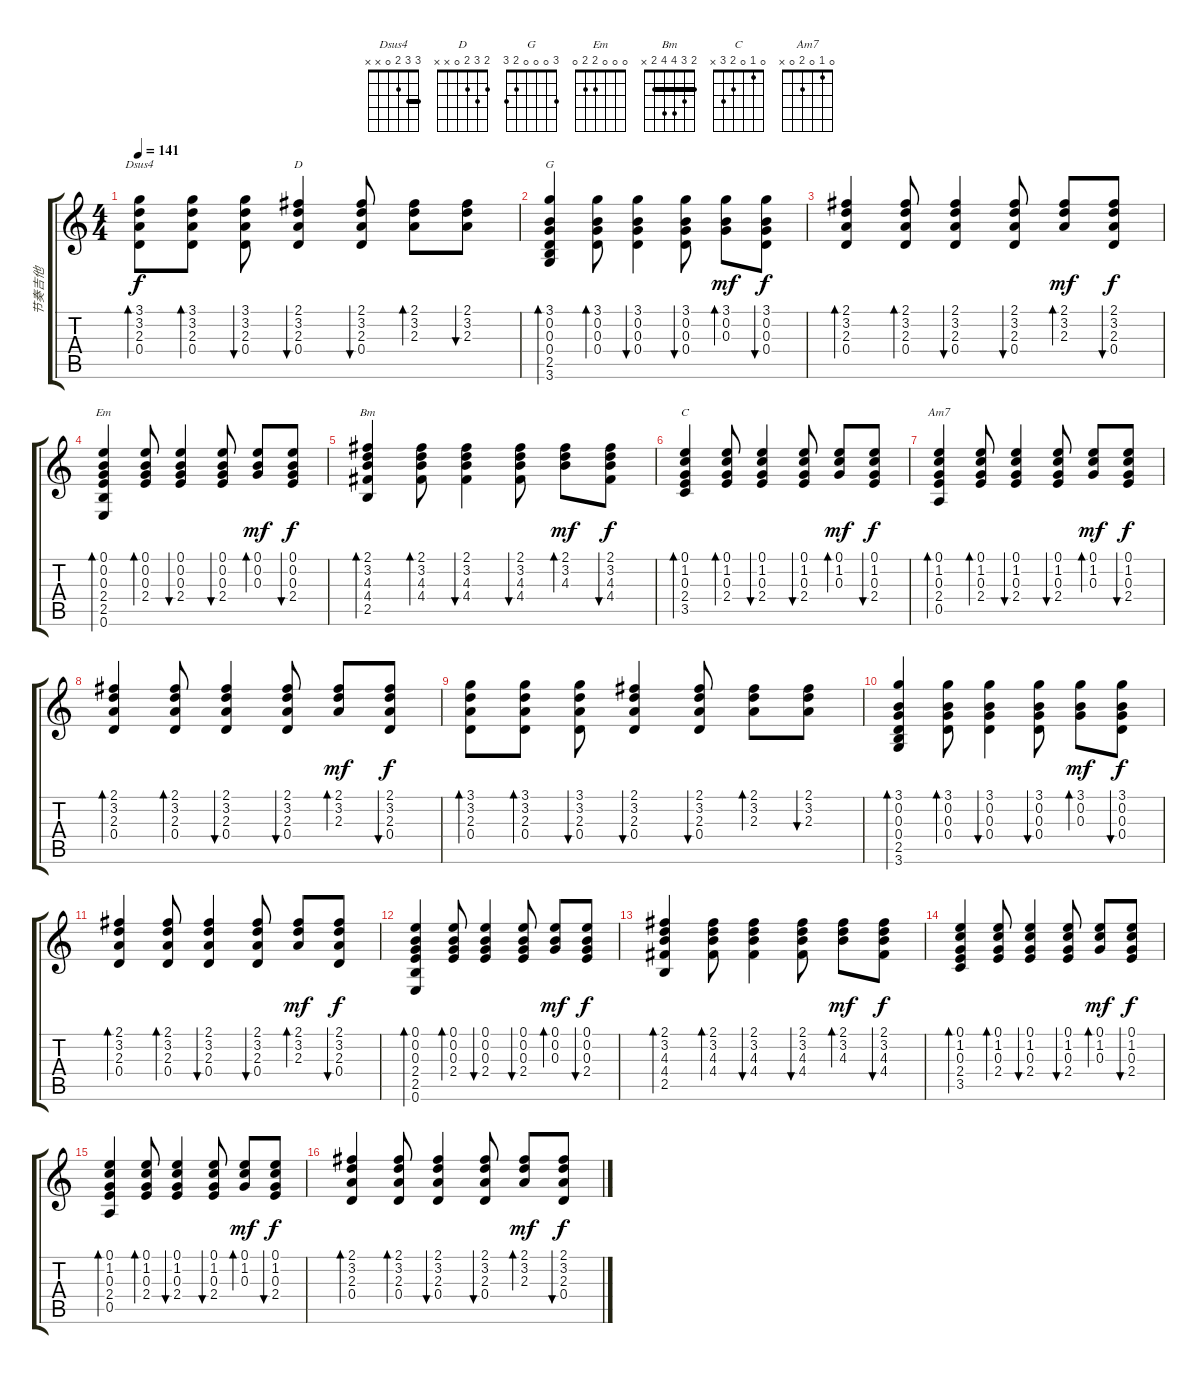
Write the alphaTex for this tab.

\track ("节奏吉他" "节奏吉他") {instrument acousticguitarsteel}
\staff {score tabs}
\tuning (E4 B3 G3 D3 A2 E2) {hide}
\chord ("Dsus4" 3 3 2 0 x x) {barre 3}
\chord ("D" 2 3 2 0 x x)
\chord ("G" 3 0 0 0 2 3)
\chord ("Em" 0 0 0 2 2 0)
\chord ("Bm" 2 3 4 4 2 x) {barre 2}
\chord ("C" 0 1 0 2 3 x)
\chord ("Am7" 0 1 0 2 0 x)
\ts (4 4)
\tempo 141
\clef g2
\ks c
(3.1 3.2 2.3 0.4).8{bd 60 ch "Dsus4" dy f} (3.1 3.2 2.3 0.4).8{bd 60} (3.1 3.2 2.3 0.4).8{bu 60} (2.1 3.2 2.3 0.4).4{bu 60 ch "D"} (2.1 3.2 2.3 0.4).8{bu 60} (2.1 3.2 2.3).8{bd 60} (2.1 3.2 2.3).8{bu 60} |
(3.1 0.2 0.3 0.4 2.5 3.6).4{bd 60 ch "G"} (3.1 0.2 0.3 0.4).8{bd 60} (3.1 0.2 0.3 0.4).4{bu 60} (3.1 0.2 0.3 0.4).8{bu 60} (3.1 0.2 0.3).8{bd 60 dy mf} (3.1 0.2 0.3 0.4).8{bu 60 dy f} |
(2.1 3.2 2.3 0.4).4{bd 60} (2.1 3.2 2.3 0.4).8{bd 60} (2.1 3.2 2.3 0.4).4{bu 60} (2.1 3.2 2.3 0.4).8{bu 60} (2.1 3.2 2.3).8{bd 60 dy mf} (2.1 3.2 2.3 0.4).8{bu 60 dy f} |
(0.1 0.2 0.3 2.4 2.5 0.6).4{bd 60 ch "Em"} (0.1 0.2 0.3 2.4).8{bd 60} (0.1 0.2 0.3 2.4).4{bu 60} (0.1 0.2 0.3 2.4).8{bu 60} (0.1 0.2 0.3).8{bd 60 dy mf} (0.1 0.2 0.3 2.4).8{bu 60 dy f} |
(2.1 3.2 4.3 4.4 2.5).4{bd 60 ch "Bm"} (2.1 3.2 4.3 4.4).8{bd 60} (2.1 3.2 4.3 4.4).4{bu 60} (2.1 3.2 4.3 4.4).8{bu 60} (2.1 3.2 4.3).8{bd 60 dy mf} (2.1 3.2 4.3 4.4).8{bu 60 dy f} |
(0.1 1.2 0.3 2.4 3.5).4{bd 60 ch "C"} (0.1 1.2 0.3 2.4).8{bd 60} (0.1 1.2 0.3 2.4).4{bu 60} (0.1 1.2 0.3 2.4).8{bu 60} (0.1 1.2 0.3).8{bd 60 dy mf} (0.1 1.2 0.3 2.4).8{bu 60 dy f} |
(0.1 1.2 0.3 2.4 0.5).4{bd 60 ch "Am7"} (0.1 1.2 0.3 2.4).8{bd 60} (0.1 1.2 0.3 2.4).4{bu 60} (0.1 1.2 0.3 2.4).8{bu 60} (0.1 1.2 0.3).8{bd 60 dy mf} (0.1 1.2 0.3 2.4).8{bu 60 dy f} |
(2.1 3.2 2.3 0.4).4{bd 60} (2.1 3.2 2.3 0.4).8{bd 60} (2.1 3.2 2.3 0.4).4{bu 60} (2.1 3.2 2.3 0.4).8{bu 60} (2.1 3.2 2.3).8{bd 60 dy mf} (2.1 3.2 2.3 0.4).8{bu 60 dy f} |
(3.1 3.2 2.3 0.4).8{bd 60} (3.1 3.2 2.3 0.4).8{bd 60} (3.1 3.2 2.3 0.4).8{bu 60} (2.1 3.2 2.3 0.4).4{bu 60} (2.1 3.2 2.3 0.4).8{bu 60} (2.1 3.2 2.3).8{bd 60} (2.1 3.2 2.3).8{bu 60} |
(3.1 0.2 0.3 0.4 2.5 3.6).4{bd 60} (3.1 0.2 0.3 0.4).8{bd 60} (3.1 0.2 0.3 0.4).4{bu 60} (3.1 0.2 0.3 0.4).8{bu 60} (3.1 0.2 0.3).8{bd 60 dy mf} (3.1 0.2 0.3 0.4).8{bu 60 dy f} |
(2.1 3.2 2.3 0.4).4{bd 60} (2.1 3.2 2.3 0.4).8{bd 60} (2.1 3.2 2.3 0.4).4{bu 60} (2.1 3.2 2.3 0.4).8{bu 60} (2.1 3.2 2.3).8{bd 60 dy mf} (2.1 3.2 2.3 0.4).8{bu 60 dy f} |
(0.1 0.2 0.3 2.4 2.5 0.6).4{bd 60} (0.1 0.2 0.3 2.4).8{bd 60} (0.1 0.2 0.3 2.4).4{bu 60} (0.1 0.2 0.3 2.4).8{bu 60} (0.1 0.2 0.3).8{bd 60 dy mf} (0.1 0.2 0.3 2.4).8{bu 60 dy f} |
(2.1 3.2 4.3 4.4 2.5).4{bd 60} (2.1 3.2 4.3 4.4).8{bd 60} (2.1 3.2 4.3 4.4).4{bu 60} (2.1 3.2 4.3 4.4).8{bu 60} (2.1 3.2 4.3).8{bd 60 dy mf} (2.1 3.2 4.3 4.4).8{bu 60 dy f} |
(0.1 1.2 0.3 2.4 3.5).4{bd 60} (0.1 1.2 0.3 2.4).8{bd 60} (0.1 1.2 0.3 2.4).4{bu 60} (0.1 1.2 0.3 2.4).8{bu 60} (0.1 1.2 0.3).8{bd 60 dy mf} (0.1 1.2 0.3 2.4).8{bu 60 dy f} |
(0.1 1.2 0.3 2.4 0.5).4{bd 60} (0.1 1.2 0.3 2.4).8{bd 60} (0.1 1.2 0.3 2.4).4{bu 60} (0.1 1.2 0.3 2.4).8{bu 60} (0.1 1.2 0.3).8{bd 60 dy mf} (0.1 1.2 0.3 2.4).8{bu 60 dy f} |
(2.1 3.2 2.3 0.4).4{bd 60} (2.1 3.2 2.3 0.4).8{bd 60} (2.1 3.2 2.3 0.4).4{bu 60} (2.1 3.2 2.3 0.4).8{bu 60} (2.1 3.2 2.3).8{bd 60 dy mf} (2.1 3.2 2.3 0.4).8{bu 60 dy f}
